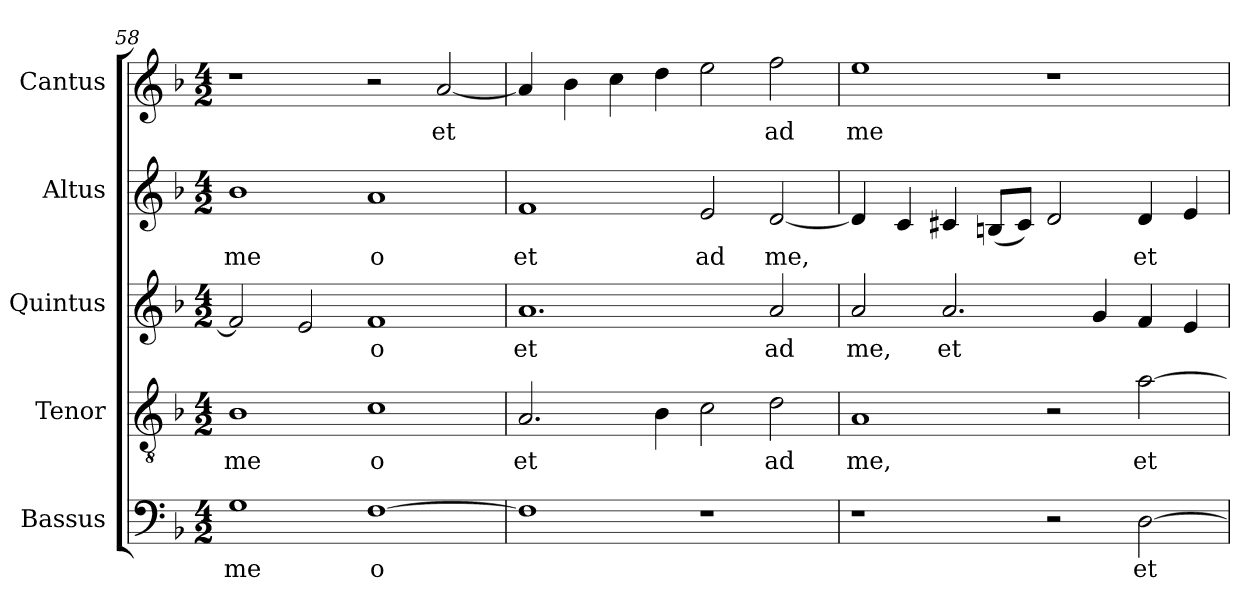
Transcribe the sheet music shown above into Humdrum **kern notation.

**kern	**text	**kern	**text	**kern	**text	**kern	**text	**kern	**text
*part5	*part5	*part4	*part4	*part3	*part3	*part2	*part2	*part1	*part1
*staff5	*staff5	*staff4	*staff4	*staff3	*staff3	*staff2	*staff2	*staff1	*staff1
*I"Bassus	*	*I"Tenor	*	*I"Quintus	*	*I"Altus	*	*I"Cantus	*
*clefF4	*	*clefGv2	*	*clefG2	*	*clefG2	*	*clefG2	*
*k[b-]	*	*k[b-]	*	*k[b-]	*	*k[b-]	*	*k[b-]	*
*F:	*	*F:	*	*F:	*	*F:	*	*F:	*
*M4/2	*	*M4/2	*	*M4/2	*	*M4/2	*	*M4/2	*
=58	=58	=58	=58	=58	=58	=58	=58	=58	=58
!	!LO:LY:b:cj	!	!LO:LY:b:cj	!	!	!	!LO:LY:b:cj	!	!
1G	me	1B-	me	2f/]	.	1b-	me	1r	.
.	.	.	.	2e/	.	.	.	.	.
!	!LO:LY:b:rj	!	!LO:LY:b:cj	!	!LO:LY:b:cj	!	!LO:LY:b:cj	!	!
[>1F	o	1c	o	1f	o	1a	o	2r	.
!	!	!	!	!	!	!	!	!	!LO:LY:b:cj
.	.	.	.	.	.	.	.	[<2a/	et
=59	=59	=59	=59	=59	=59	=59	=59	=59	=59
!	!	!	!LO:LY:b:cj	!	!LO:LY:b:cj	!	!LO:LY:b:cj	!	!
1F]	.	2.A/	et	1.a	et	1f	et	4a/]	.
.	.	.	.	.	.	.	.	4b-\	.
.	.	.	.	.	.	.	.	4cc\	.
.	.	4B-\	.	.	.	.	.	4dd\	.
!	!	!	!	!	!	!	!LO:LY:b:cj	!	!
1r	.	2c\	.	.	.	2e/	ad	2ee\	.
!	!	!	!LO:LY:b:cj	!	!LO:LY:b:cj	!	!LO:LY:b	!	!LO:LY:b:cj
.	.	2d\	ad	2a/	ad	[<2d/	me,	2ff\	ad
=60	=60	=60	=60	=60	=60	=60	=60	=60	=60
!	!	!	!LO:LY:b:cj	!	!LO:LY:b:cj	!	!	!	!LO:LY:b:cj
1r	.	1A	me,	2a/	me,	4d/]	.	1ee	me
.	.	.	.	.	.	4c/	.	.	.
!	!	!	!	!	!LO:LY:b:cj	!	!	!	!
.	.	.	.	2.a/	et	4c#X/	.	.	.
.	.	.	.	.	.	(>8Bn/L	.	.	.
.	.	.	.	.	.	8c#/J)	.	.	.
2r	.	2r	.	.	.	2d/	.	1r	.
.	.	.	.	4g/	.	.	.	.	.
!	!LO:LY:b:cj	!	!LO:LY:b:cj	!	!	!	!LO:LY:b:cj	!	!
[>2D\	et	[>2a\	et	4f/	.	4d/	et	.	.
.	.	.	.	4e/	.	4e/	.	.	.
=	=	=	=	=	=	=	=	=	=
*-	*-	*-	*-	*-	*-	*-	*-	*-	*-
